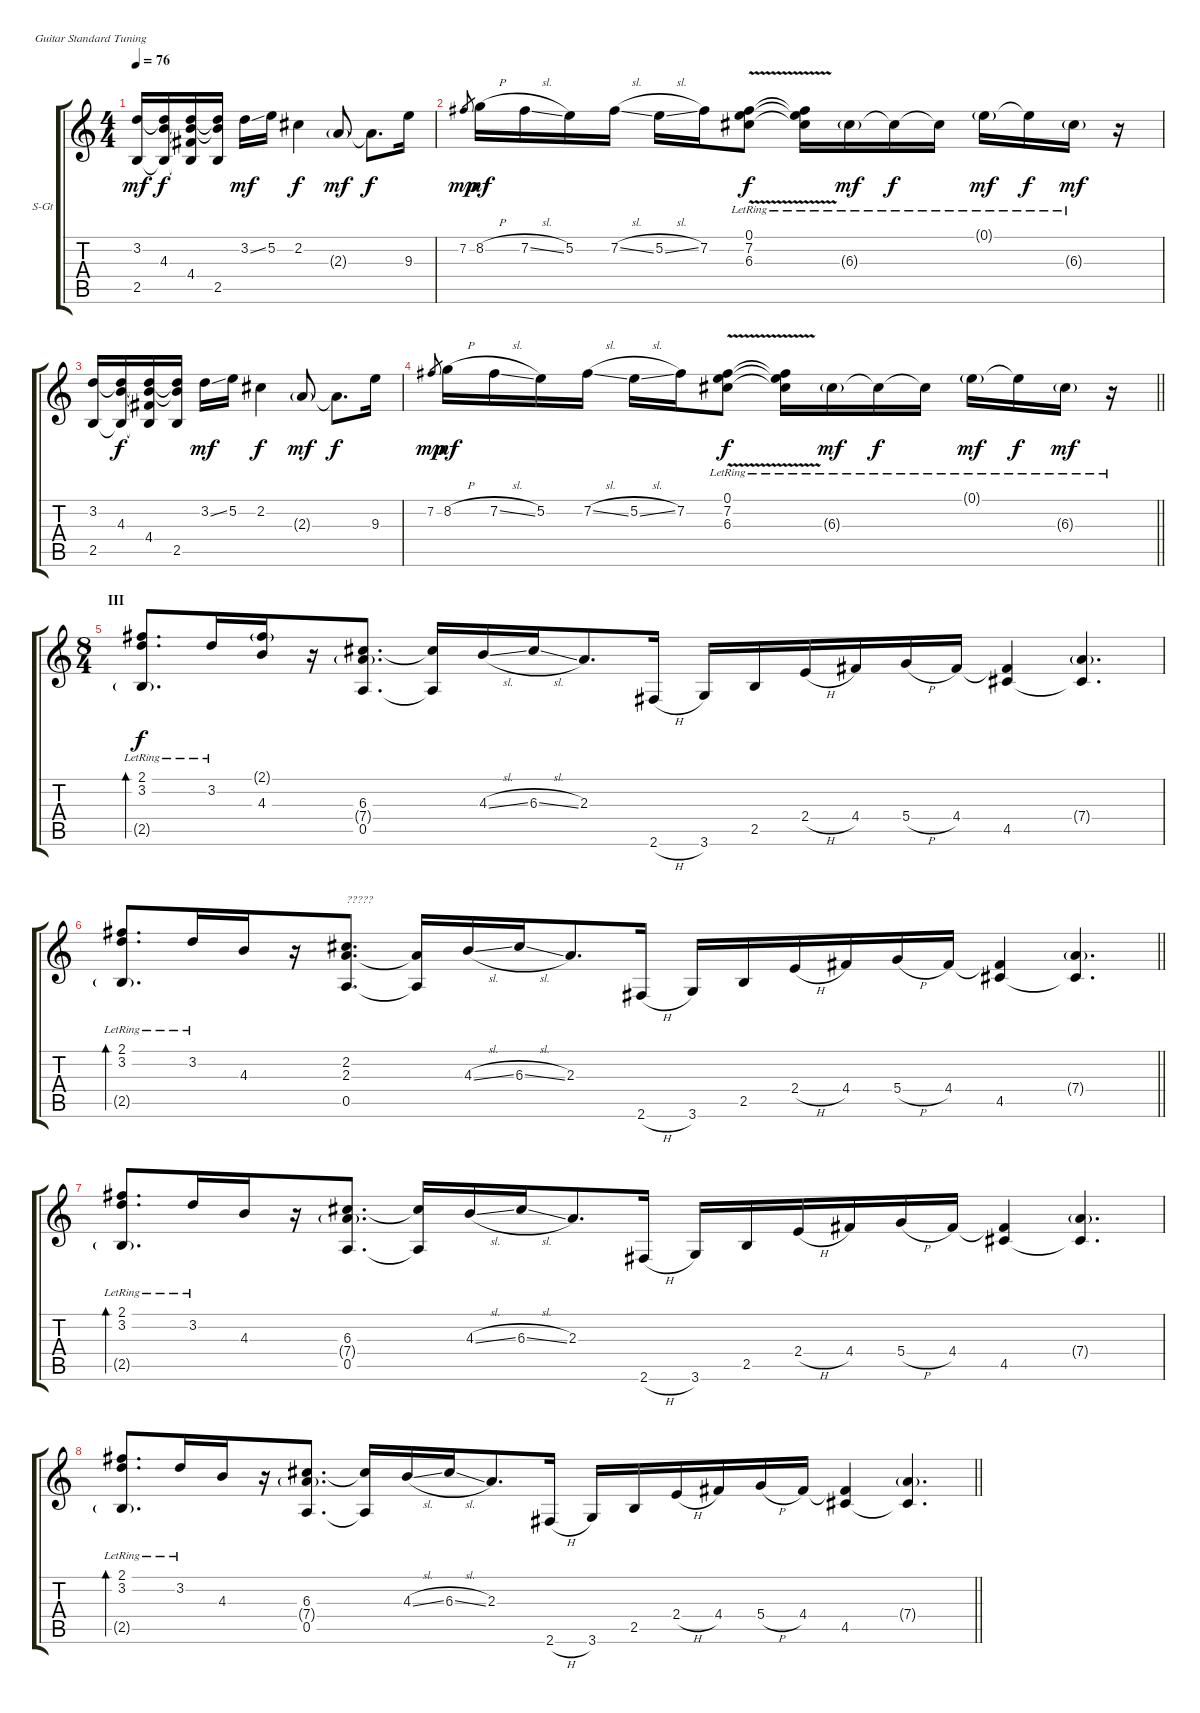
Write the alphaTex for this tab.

\bracketExtendMode groupsimilarinstruments
\firstSystemTrackNameOrientation horizontal
\otherSystemsTrackNameOrientation horizontal
\track ("Peter Lindgren" "S-Gt") {instrument acousticguitarsteel}
\staff {score tabs}
\tuning (E4 B3 G3 D3 A2 E2)
\ts (4 4)
\tempo 76
\clef g2
\ks c
(3.2 2.5).16{dy mf} (3.2{t} 4.3 2.5{t}).16{dy f} (3.2{t} 4.3{t} 4.4 2.5{t}).16 (3.2{t} 4.3{t} 2.5).16 3.2{ss}.16{dy mf} 5.2.16 2.2.4{dy f} 2.3{g}.8{dy mf} 2.3{t}.8{d dy f} 9.3.16 |
7.2.8{gr dy mp} 8.2{h}.16{dy mf} 7.2{sl}.16 5.2.16 7.2{sl}.16 5.2{sl}.16 7.2.16 (0.1{lr} 7.2{v lr} 6.3{lr}).8{dy f} (0.1{lr t} 7.2{v lr t} 6.3{lr t}).16 6.3{g lr}.16{dy mf} 6.3{lr t}.16{dy f} 6.3{lr t}.16 0.1{g lr}.16{dy mf} 0.1{lr t}.16{dy f} 6.3{g lr}.16{dy mf} r.16 |
(3.2 2.5).16 (3.2{t} 4.3 2.5{t}).16{dy f} (3.2{t} 4.3{t} 4.4 2.5{t}).16 (3.2{t} 4.3{t} 2.5).16 3.2{ss}.16{dy mf} 5.2.16 2.2.4{dy f} 2.3{g}.8{dy mf} 2.3{t}.8{d dy f} 9.3.16 |
\barLineRight lightlight
7.2.8{gr dy mp} 8.2{h}.16{dy mf} 7.2{sl}.16 5.2.16 7.2{sl}.16 5.2{sl}.16 7.2.16 (0.1{lr} 7.2{v lr} 6.3{lr}).8{dy f} (0.1{lr t} 7.2{v lr t} 6.3{lr t}).16 6.3{g lr}.16{dy mf} 6.3{lr t}.16{dy f} 6.3{lr t}.16 0.1{g lr}.16{dy mf} 0.1{lr t}.16{dy f} 6.3{g lr}.16{dy mf} r.16 |
\ts (8 4)
\beaming (8 4 4 4 4)
\section ("" "III")
(2.1{lr} 3.2 2.5{g lr}).8{d bd 60 dy f} 3.2{lr}.16 (2.1{g} 4.3).16 r.16 (6.3 7.4{g} 0.5).8{d} (6.3{t} 0.5{t}).16 4.3{sl}.16 6.3{sl}.16 2.3.8{d} 2.6{h}.16 3.6.16 2.5.16 2.4{h}.16 4.4.16 5.4{h}.16 4.4.16 (4.4{t} 4.5).4 (7.4{g} 4.5{t}).4{d} |
\barLineRight lightlight
(2.1{lr} 3.2 2.5{g lr}).8{d bd 60} 3.2{lr}.16 4.3.16 r.16 (2.2 2.3 0.5).8{d txt "?????"} (2.3{t} 0.5{t}).16 4.3{sl}.16 6.3{sl}.16 2.3.8{d} 2.6{h}.16 3.6.16 2.5.16 2.4{h}.16 4.4.16 5.4{h}.16 4.4.16 (4.4{t} 4.5).4 (7.4{g} 4.5{t}).4{d} |
(2.1{lr} 3.2 2.5{g lr}).8{d bd 60} 3.2{lr}.16 4.3.16 r.16 (6.3 7.4{g} 0.5).8{d} (6.3{t} 0.5{t}).16 4.3{sl}.16 6.3{sl}.16 2.3.8{d} 2.6{h}.16 3.6.16 2.5.16 2.4{h}.16 4.4.16 5.4{h}.16 4.4.16 (4.4{t} 4.5).4 (7.4{g} 4.5{t}).4{d} |
\barLineRight lightlight
(2.1{lr} 3.2 2.5{g lr}).8{d bd 60} 3.2{lr}.16 4.3.16 r.16 (6.3 7.4{g} 0.5).8{d} (6.3{t} 0.5{t}).16 4.3{sl}.16 6.3{sl}.16 2.3.8{d} 2.6{h}.16 3.6.16 2.5.16 2.4{h}.16 4.4.16 5.4{h}.16 4.4.16 (4.4{t} 4.5).4 (7.4{g} 4.5{t}).4{d}
